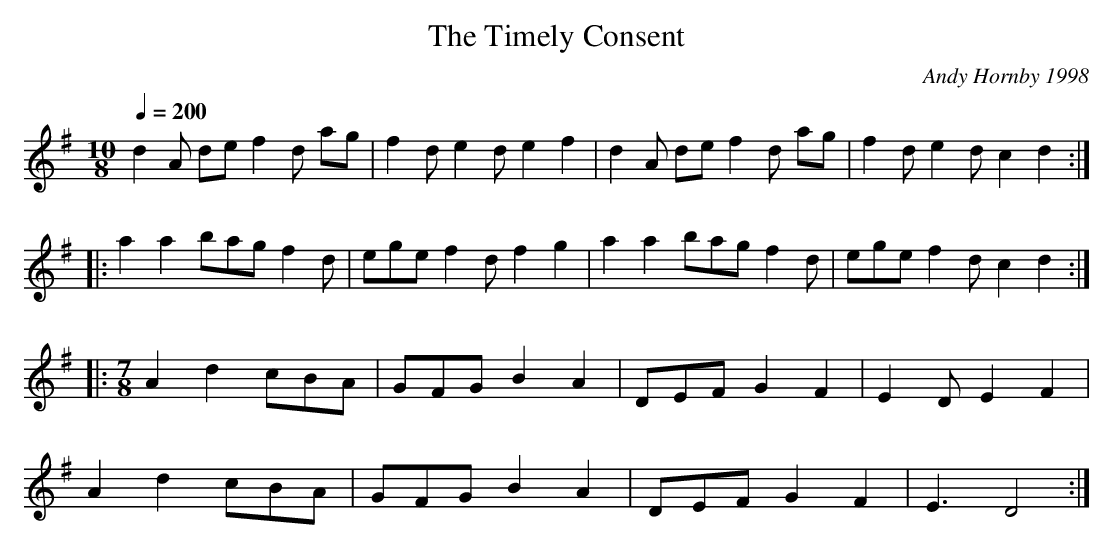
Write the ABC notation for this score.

X:1
T:The Timely Consent
C:Andy Hornby 1998
L:1/8
M:10/8
Q:1/4=200
K:G major
d2A de f2d ag|f2d e2d e2f2|d2A de f2d ag|f2d e2d c2d2:|
|:a2a2bag f2d|ege f2d f2g2|a2a2bag f2d|ege f2d c2d2:|
|:[M:7/8]A2d2cBA|GFG B2A2|DEF G2F2|E2D E2F2|
A2d2cBA|GFG B2A2|DEF G2F2|E3D4:|
